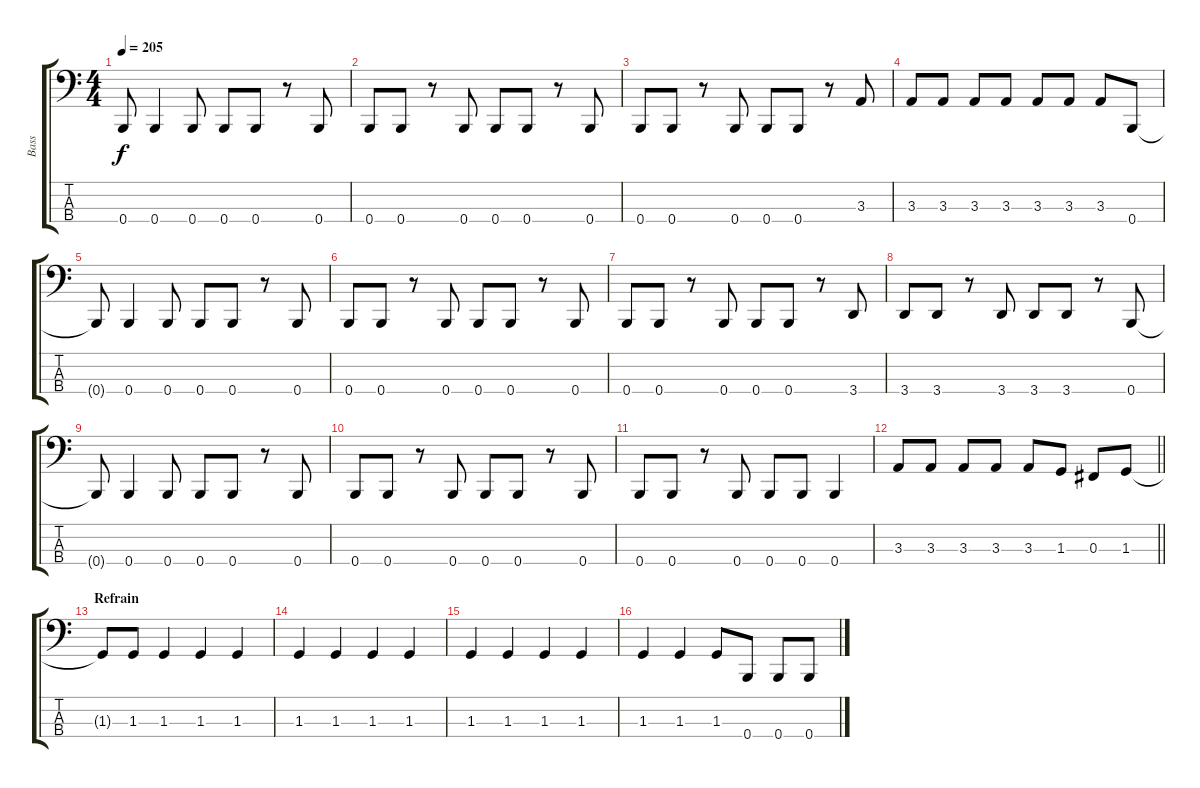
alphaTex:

\track ("Bass" "Bass") {instrument electricbasspick}
\staff {score tabs}
\tuning (E2 B1 Gb1 B0) {hide}
\ts (4 4)
\tempo 205
\clef f4
\ks c
0.4{t}.8{dy f} 0.4.4 0.4.8 0.4.8 0.4.8 r.8 0.4.8 |
0.4.8 0.4.8 r.8 0.4.8 0.4.8 0.4.8 r.8 0.4.8 |
0.4.8 0.4.8 r.8 0.4.8 0.4.8 0.4.8 r.8 3.3.8 |
3.3.8 3.3.8 3.3.8 3.3.8 3.3.8 3.3.8 3.3.8 0.4.8 |
0.4{t}.8 0.4.4 0.4.8 0.4.8 0.4.8 r.8 0.4.8 |
0.4.8 0.4.8 r.8 0.4.8 0.4.8 0.4.8 r.8 0.4.8 |
0.4.8 0.4.8 r.8 0.4.8 0.4.8 0.4.8 r.8 3.4.8 |
3.4.8 3.4.8 r.8 3.4.8 3.4.8 3.4.8 r.8 0.4.8 |
0.4{t}.8 0.4.4 0.4.8 0.4.8 0.4.8 r.8 0.4.8 |
0.4.8 0.4.8 r.8 0.4.8 0.4.8 0.4.8 r.8 0.4.8 |
0.4.8 0.4.8 r.8 0.4.8 0.4.8 0.4.8 0.4.4 |
\barLineRight lightlight
3.3.8 3.3.8 3.3.8 3.3.8 3.3.8 1.3.8 0.3.8 1.3.8 |
\section ("" "Refrain")
1.3{t}.8 1.3.8 1.3.4 1.3.4 1.3.4 |
1.3.4 1.3.4 1.3.4 1.3.4 |
1.3.4 1.3.4 1.3.4 1.3.4 |
1.3.4 1.3.4 1.3.8 0.4.8 0.4.8 0.4.8
